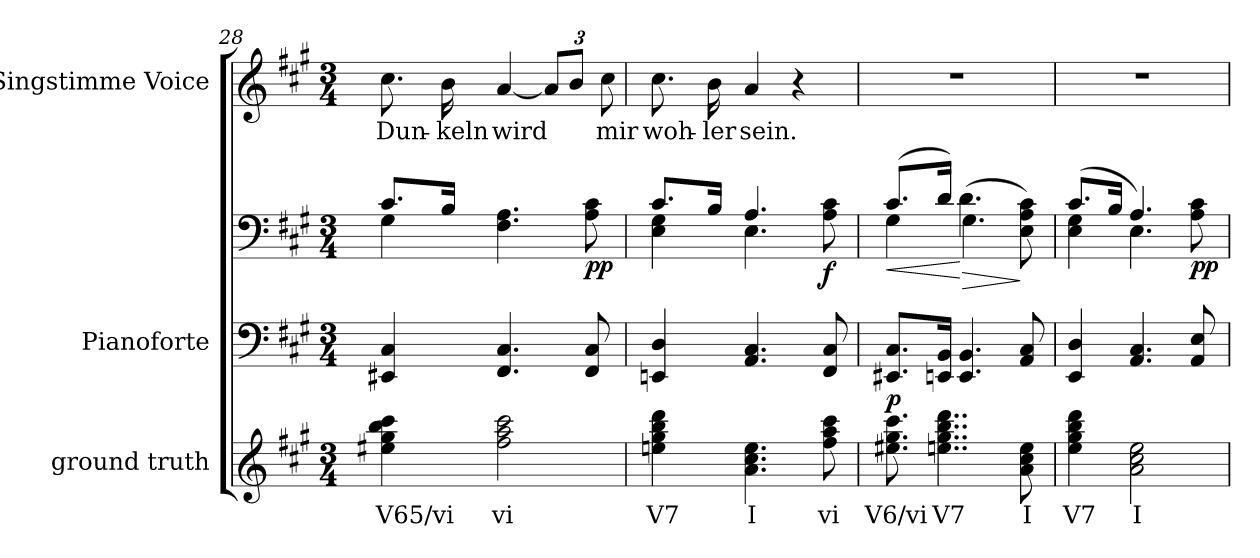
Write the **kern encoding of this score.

**kern	**text	**kern	**kern	**dynam	**kern	**text
*part3	*part3	*part2	*part2	*part2	*part1	*part1
*staff4	*staff4	*staff3	*staff2	*staff2/3	*staff1	*staff1
*I"ground truth	*	*I"Pianoforte	*	*	*I"Singstimme Voice	*
*	*	*I'Pno	*	*	*	*
*	*	*clefF4	*clefF4	*	*clefG2	*
*k[f#c#g#]	*	*k[f#c#g#]	*k[f#c#g#]	*	*k[f#c#g#]	*
*M3/4	*	*M3/4	*M3/4	*	*M3/4	*
=28	=28	=28	=28	=28	=28	=28
*	*	*	*^	*	*	*
!	!	!	!	!	!	!	!LO:LY:b
4ee#X 4gg# 4bb 4ccc#	V65/vi	4EE#X/ 4C#/	8.c#/L	4G#\	.	8.cc#\	Dun-
!	!	!	!	!	!	!	!LO:LY:b
.	.	.	16B/Jk	.	.	16b\	-keln
!	!	!	!	!	!	!	!LO:LY:b
2ff# 2aa 2ccc#	vi	4.FF#/ 4.C#/	4.F#\ 4.A\	2ryy	.	[4a/	wird
*	*	*	*	*	*	*Xbrackettup	*
.	.	.	.	.	.	12a/L]	.
.	.	.	.	.	.	12b/J	.
!	!	!	!	!	!LO:DY:b	!	!
.	.	8FF#/ 8C#/	8A\ 8c#\	.	pp	.	.
!	!	!	!	!	!	!	!LO:LY:b
.	.	.	.	.	.	12cc#\	mir
=29	=29	=29	=29	=29	=29	=29	=29
!	!	!	!	!	!	!	!LO:LY:b
4een 4gg# 4bb 4ddd	V7	4EEn/ 4D/	8.c#/L	4E\ 4G#\	.	8.cc#\	woh-
!	!	!	!	!	!	!	!LO:LY:b
.	.	.	16B/Jk	.	.	16b\	-ler
!	!	!	!	!	!	!	!LO:LY:b
4.a 4.cc# 4.ee	I	4.AA/ 4.C#/	4.A/	4.E\	.	4a/	sein.
.	.	.	.	.	.	4r	.
!	!	!	!	!	!LO:DY:b	!	!
8ff# 8aa 8ccc#	vi	8FF#/ 8C#/	8A\ 8c#\	8ryy	f	.	.
=30	=30	=30	=30	=30	=30	=30	=30
!	!	!	!	!	!LO:HP:b	!	!
!	!	!	!	!	!LO:DY:n=1:b=2	!	!
8.ee#X 8.gg# 8.ccc#	V6/vi	8.EE#X/ 8.C#/L	(>8.c#/L	4G#\	< p	2.r	.
4..een 4..gg# 4..bb 4..ddd	V7	16EEn/ 16BB/Jk	16d/Jk)	.	.	.	.
!	!	!	!	!	!LO:HP:n=1:b	!	!
.	.	4.EE/ 4.BB/	(>4.d\	4.G#\	[ >	.	.
8a 8cc# 8ee	I	8AA/ 8C#/	8E\ 8A\ 8c#\)	8ryy	]	.	.
=31	=31	=31	=31	=31	=31	=31	=31
4ee 4gg# 4bb 4ddd	V7	4EE/ 4D/	(>8.c#/L	4E\ 4G#\	.	2.r	.
.	.	.	16B/Jk	.	.	.	.
2a 2cc# 2ee	I	4.AA/ 4.C#/	4.A/)	4.E\	.	.	.
!	!	!	!	!	!LO:DY:b	!	!
.	.	8AA/ 8E/	8A\ 8c#\	8ryy	pp	.	.
*	*	*	*v	*v	*	*	*
=	=	=	=	=	=	=
*-	*-	*-	*-	*-	*-	*-
